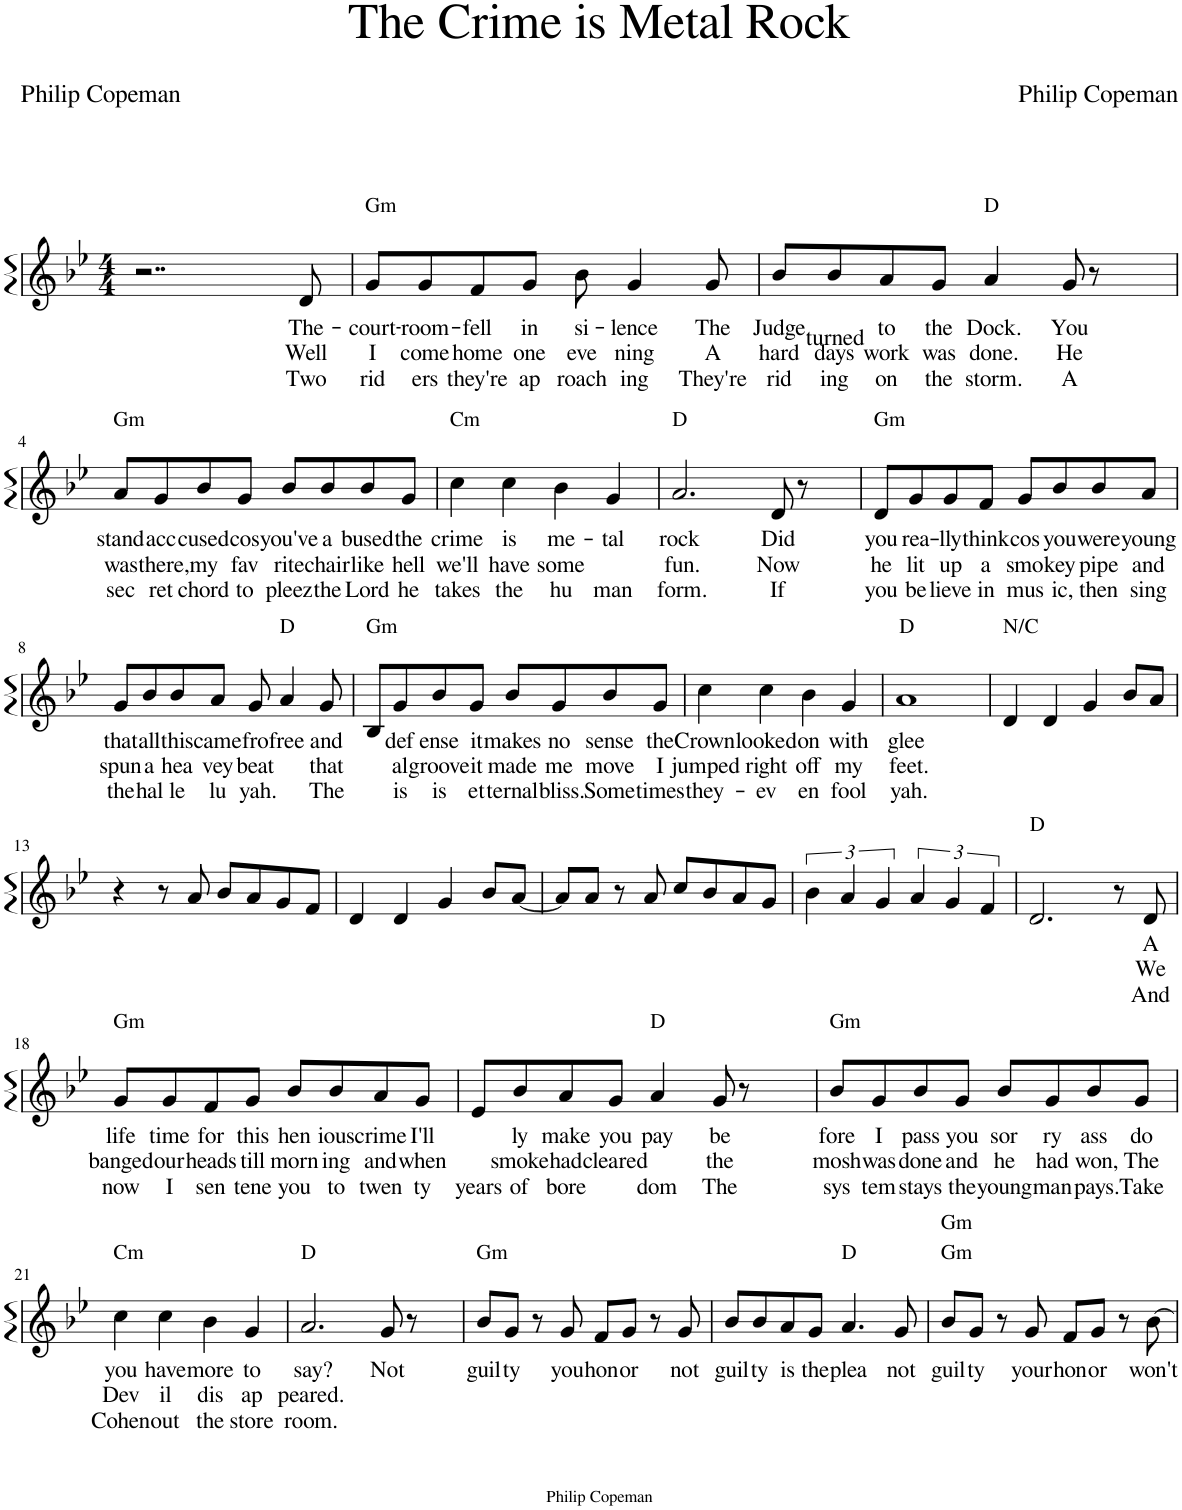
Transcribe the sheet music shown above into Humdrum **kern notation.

**kern	**text	**text	**text
*part1	*part1	*part1	*part1
*staff1	*staff1	*staff1	*staff1
*I"Piano	*	*	*
*I'Pno.	*	*	*
*clefG2	*	*	*
*k[b-e-]	*	*	*
*M4/4	*	*	*
=1	=1	=1	=1
2..r	.	.	.
!	!LO:LY:b	!LO:LY:b	!LO:LY:b
8d/	The-	Well	Two
=2	=2	=2	=2
!LO:TX:a:t=Gm	!	!	!
!	!LO:LY:b	!LO:LY:b	!LO:LY:b
8g/L	-court-	I	rid
!	!LO:LY:b	!LO:LY:b	!LO:LY:b
8g/	-room-	come	ers
!	!LO:LY:b	!LO:LY:b	!LO:LY:b
8f/	-fell	home	they're
!	!LO:LY:b	!LO:LY:b	!LO:LY:b
8g/J	in	one	ap
!	!LO:LY:b	!LO:LY:b	!LO:LY:b
8b-\	si-	eve	roach
!	!LO:LY:b	!LO:LY:b	!LO:LY:b
4g/	-lence	ning	ing
!	!LO:LY:b	!LO:LY:b	!LO:LY:b
8g/	The	A	They're
=3	=3	=3	=3
!	!LO:LY:b	!LO:LY:b	!LO:LY:b
8b-/L	Judge	hard	rid
!	!LO:LY:b	!LO:LY:b	!LO:LY:b
8b-/	turned	days	ing
!	!LO:LY:b	!LO:LY:b	!LO:LY:b
8a/	to	work	on
!	!LO:LY:b	!LO:LY:b	!LO:LY:b
8g/J	the	was	the
!LO:TX:a:t=D	!	!	!
!	!LO:LY:b	!LO:LY:b	!LO:LY:b
4a/	Dock.	done.	storm.
!	!LO:LY:b	!LO:LY:b	!LO:LY:b
8g/	You	He	A
8r	.	.	.
!!LO:LB:g=z
=4	=4	=4	=4
!LO:TX:a:t=Gm	!	!	!
!	!LO:LY:b	!LO:LY:b	!LO:LY:b
8a/L	stand	was	sec
!	!LO:LY:b	!LO:LY:b	!LO:LY:b
8g/	acc	there,	ret
!	!LO:LY:b	!LO:LY:b	!LO:LY:b
8b-/	cused	my	chord
!	!LO:LY:b	!LO:LY:b	!LO:LY:b
8g/J	cos	fav	to
!	!LO:LY:b	!LO:LY:b	!LO:LY:b
8b-/L	you've	rite	pleez
!	!LO:LY:b	!LO:LY:b	!LO:LY:b
8b-/	a	chair	the
!	!LO:LY:b	!LO:LY:b	!LO:LY:b
8b-/	bused	like	Lord
!	!LO:LY:b	!LO:LY:b	!LO:LY:b
8g/J	the	hell	he
=5	=5	=5	=5
!LO:TX:a:t=Cm	!	!	!
!	!LO:LY:b	!LO:LY:b	!LO:LY:b
4cc\	crime	we'll	takes
!	!LO:LY:b	!LO:LY:b	!LO:LY:b
4cc\	is	have	the
!	!LO:LY:b	!LO:LY:b	!LO:LY:b
4b-\	me-	some	hu
!	!LO:LY:b	!	!LO:LY:b
4g/	-tal	.	man
=6	=6	=6	=6
!LO:TX:a:t=D	!	!	!
!	!LO:LY:b	!LO:LY:b	!LO:LY:b
2.a/	rock	fun.	form.
!	!LO:LY:b	!LO:LY:b	!LO:LY:b
8d/	Did	Now	If
8r	.	.	.
=7	=7	=7	=7
!LO:TX:a:t=Gm	!	!	!
!	!LO:LY:b	!LO:LY:b	!LO:LY:b
8d/L	you	he	you
!	!LO:LY:b	!LO:LY:b	!LO:LY:b
8g/	rea-	lit	be
!	!LO:LY:b	!LO:LY:b	!LO:LY:b
8g/	-lly	up	lieve
!	!LO:LY:b	!LO:LY:b	!LO:LY:b
8f/J	think	a	in
!	!LO:LY:b	!LO:LY:b	!LO:LY:b
8g/L	cos	smo	mus
!	!LO:LY:b	!LO:LY:b	!LO:LY:b
8b-/	you	key	ic,
!	!LO:LY:b	!LO:LY:b	!LO:LY:b
8b-/	were	pipe	then
!	!LO:LY:b	!LO:LY:b	!LO:LY:b
8a/J	young	and	sing
!!LO:LB:g=z
=8	=8	=8	=8
!	!LO:LY:b	!LO:LY:b	!LO:LY:b
8g/L	that	spun	the
!	!LO:LY:b	!LO:LY:b	!LO:LY:b
8b-/	all	a	hal
!	!LO:LY:b	!LO:LY:b	!LO:LY:b
8b-/	this	hea	le
!	!LO:LY:b	!LO:LY:b	!LO:LY:b
8a/J	came	vey	lu
!	!LO:LY:b	!LO:LY:b	!LO:LY:b
8g/	fro	beat	yah.
!LO:TX:a:t=D	!	!	!
!	!LO:LY:b	!	!
4a/	free	.	.
!	!LO:LY:b	!LO:LY:b	!LO:LY:b
8g/	and	that	The
=9	=9	=9	=9
!LO:TX:a:t=Gm	!	!	!
8B-/L	.	.	.
!	!LO:LY:b	!LO:LY:b	!LO:LY:b
8g/	def	al	is
!	!LO:LY:b	!LO:LY:b	!LO:LY:b
8b-/	ense	groove	is
!	!LO:LY:b	!LO:LY:b	!LO:LY:b
8g/J	it	it	et
!	!LO:LY:b	!LO:LY:b	!LO:LY:b
8b-/L	makes	made	ternal
!	!LO:LY:b	!LO:LY:b	!LO:LY:b
8g/	no	me	bliss.
!	!LO:LY:b	!LO:LY:b	!LO:LY:b
8b-/	sense	move	Some
!	!LO:LY:b	!LO:LY:b	!LO:LY:b
8g/J	the	I	times
=10	=10	=10	=10
!	!LO:LY:b	!LO:LY:b	!LO:LY:b
4cc\	Crown	jumped	they-
!	!LO:LY:b	!LO:LY:b	!LO:LY:b
4cc\	looked	right	-ev
!	!LO:LY:b	!LO:LY:b	!LO:LY:b
4b-\	on	off	en
!	!LO:LY:b	!LO:LY:b	!LO:LY:b
4g/	with	my	fool
=11	=11	=11	=11
!LO:TX:a:t=D	!	!	!
!	!LO:LY:b	!LO:LY:b	!LO:LY:b
1a	glee	feet.	yah.
=12	=12	=12	=12
!LO:TX:a:t=N/C	!	!	!
4d/	.	.	.
4d/	.	.	.
4g/	.	.	.
8b-/L	.	.	.
8a/J	.	.	.
!!LO:LB:g=z
=13	=13	=13	=13
4r	.	.	.
8r	.	.	.
8a/	.	.	.
8b-/L	.	.	.
8a/	.	.	.
8g/	.	.	.
8f/J	.	.	.
=14	=14	=14	=14
4d/	.	.	.
4d/	.	.	.
4g/	.	.	.
8b-/L	.	.	.
[8a/J	.	.	.
=15	=15	=15	=15
8a/L]	.	.	.
8a/J	.	.	.
8r	.	.	.
8a/	.	.	.
8cc/L	.	.	.
8b-/	.	.	.
8a/	.	.	.
8g/J	.	.	.
=16	=16	=16	=16
6b-\	.	.	.
6a/	.	.	.
6g/	.	.	.
6a/	.	.	.
6g/	.	.	.
6f/	.	.	.
=17	=17	=17	=17
!LO:TX:a:t=D	!	!	!
2.d/	.	.	.
8r	.	.	.
!	!LO:LY:b	!LO:LY:b	!LO:LY:b
8d/	A	We	And
!!LO:LB:g=z
=18	=18	=18	=18
!LO:TX:a:t=Gm	!	!	!
!	!LO:LY:b	!LO:LY:b	!LO:LY:b
8g/L	life	banged	now
!	!LO:LY:b	!LO:LY:b	!LO:LY:b
8g/	time	our	I
!	!LO:LY:b	!LO:LY:b	!LO:LY:b
8f/	for	heads	sen
!	!LO:LY:b	!LO:LY:b	!LO:LY:b
8g/J	this	till	tene
!	!LO:LY:b	!LO:LY:b	!LO:LY:b
8b-/L	hen	morn	you
!	!LO:LY:b	!LO:LY:b	!LO:LY:b
8b-/	ious	ing	to
!	!LO:LY:b	!LO:LY:b	!LO:LY:b
8a/	crime	and	twen
!	!LO:LY:b	!LO:LY:b	!LO:LY:b
8g/J	I'll	when	ty
=19	=19	=19	=19
!	!	!	!LO:LY:b
8e-/L	.	.	years
!	!LO:LY:b	!LO:LY:b	!LO:LY:b
8b-/	ly	smoke	of
!	!LO:LY:b	!LO:LY:b	!LO:LY:b
8a/	make	had	bore
!	!LO:LY:b	!LO:LY:b	!
8g/J	you	cleared	.
!LO:TX:a:t=D	!	!	!
!	!LO:LY:b	!	!LO:LY:b
4a/	pay	.	dom
!	!LO:LY:b	!LO:LY:b	!LO:LY:b
8g/	be	the	The
8r	.	.	.
=20	=20	=20	=20
!LO:TX:a:t=Gm	!	!	!
!	!LO:LY:b	!LO:LY:b	!LO:LY:b
8b-/L	fore	mosh	sys
!	!LO:LY:b	!LO:LY:b	!LO:LY:b
8g/	I	was	tem
!	!LO:LY:b	!LO:LY:b	!LO:LY:b
8b-/	pass	done	stays
!	!LO:LY:b	!LO:LY:b	!LO:LY:b
8g/J	you	and	the
!	!LO:LY:b	!LO:LY:b	!LO:LY:b
8b-/L	sor	he	young
!	!LO:LY:b	!LO:LY:b	!LO:LY:b
8g/	ry	had	man
!	!LO:LY:b	!LO:LY:b	!LO:LY:b
8b-/	ass	won,	pays.
!	!LO:LY:b	!LO:LY:b	!LO:LY:b
8g/J	do	The	Take
!!LO:LB:g=z
=21	=21	=21	=21
!LO:TX:a:t=Cm	!	!	!
!	!LO:LY:b	!LO:LY:b	!LO:LY:b
4cc\	you	Dev	Cohen
!	!LO:LY:b	!LO:LY:b	!LO:LY:b
4cc\	have	il	out
!	!LO:LY:b	!LO:LY:b	!LO:LY:b
4b-\	more	dis	the
!	!LO:LY:b	!LO:LY:b	!LO:LY:b
4g/	to	ap	store
=22	=22	=22	=22
!LO:TX:a:t=D	!	!	!
!	!LO:LY:b	!LO:LY:b	!LO:LY:b
2.a/	say?	peared.	room.
!	!LO:LY:b	!	!
8g/	Not	.	.
8r	.	.	.
=23	=23	=23	=23
!LO:TX:a:t=Gm	!	!	!
!	!LO:LY:b	!	!
8b-/L	guil	.	.
!	!LO:LY:b	!	!
8g/J	ty	.	.
8r	.	.	.
!	!LO:LY:b	!	!
8g/	you	.	.
!	!LO:LY:b	!	!
8f/L	hon	.	.
!	!LO:LY:b	!	!
8g/J	or	.	.
8r	.	.	.
!	!LO:LY:b	!	!
8g/	not	.	.
=24	=24	=24	=24
!	!LO:LY:b	!	!
8b-/L	guil	.	.
!	!LO:LY:b	!	!
8b-/	ty	.	.
!	!LO:LY:b	!	!
8a/	is	.	.
!	!LO:LY:b	!	!
8g/J	the	.	.
!LO:TX:a:t=D	!	!	!
!	!LO:LY:b	!	!
4.a/	plea	.	.
!	!LO:LY:b	!	!
8g/	not	.	.
=25	=25	=25	=25
!LO:TX:a:t=Gm	!	!	!
!LO:TX:a:t=Gm	!	!	!
!	!LO:LY:b	!	!
8b-/L	guil	.	.
!	!LO:LY:b	!	!
8g/J	ty	.	.
8r	.	.	.
!	!LO:LY:b	!	!
8g/	your	.	.
!	!LO:LY:b	!	!
8f/L	hon	.	.
!	!LO:LY:b	!	!
8g/J	or	.	.
8r	.	.	.
!	!LO:LY:b	!	!
[8b-\	won't	.	.
=	=	=	=
*-	*-	*-	*-
